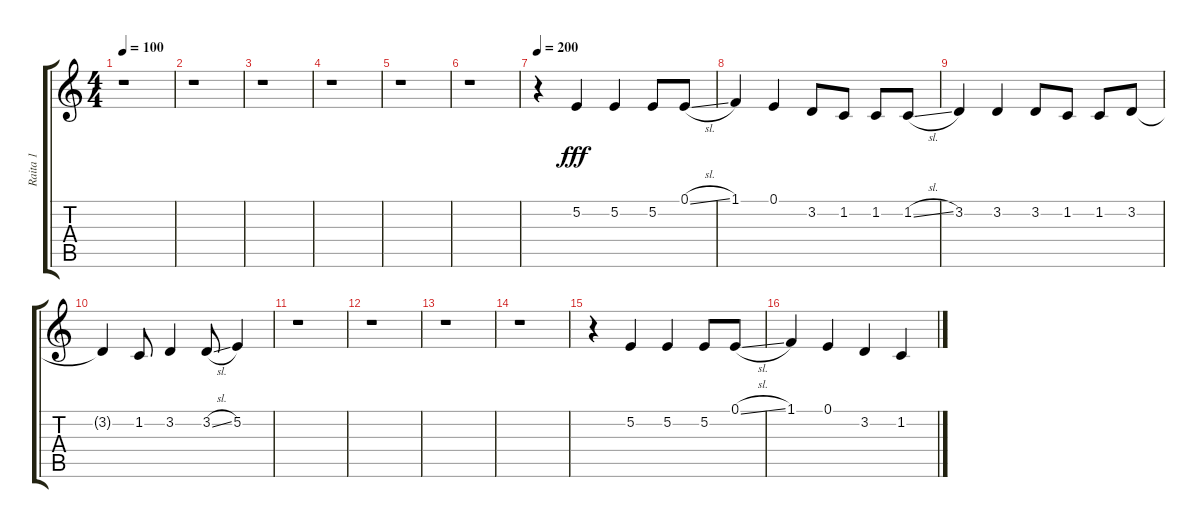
\track ("Raita 1" "Raita 1") {instrument oboe}
\staff {score tabs}
\tuning (E4 B3 G3 D3 A2 E2) {hide}
\ts (4 4)
\tempo 100
\clef g2
\ks c
r.1{dy fff instrument oboe} |
r.1 |
r.1 |
r.1 |
r.1 |
r.1 |
\tempo 200
r.4 5.2.4 5.2.4 5.2.8 0.1{sl}.8 |
1.1.4 0.1.4 3.2.8 1.2.8 1.2.8 1.2{sl}.8 |
3.2.4 3.2.4 3.2.8 1.2.8 1.2.8 3.2.8 |
3.2{t}.4 1.2.8 3.2.4 3.2{sl}.8 5.2.4 |
r.1 |
r.1 |
r.1 |
r.1 |
r.4 5.2.4 5.2.4 5.2.8 0.1{sl}.8 |
1.1.4 0.1.4 3.2.4 1.2.4
